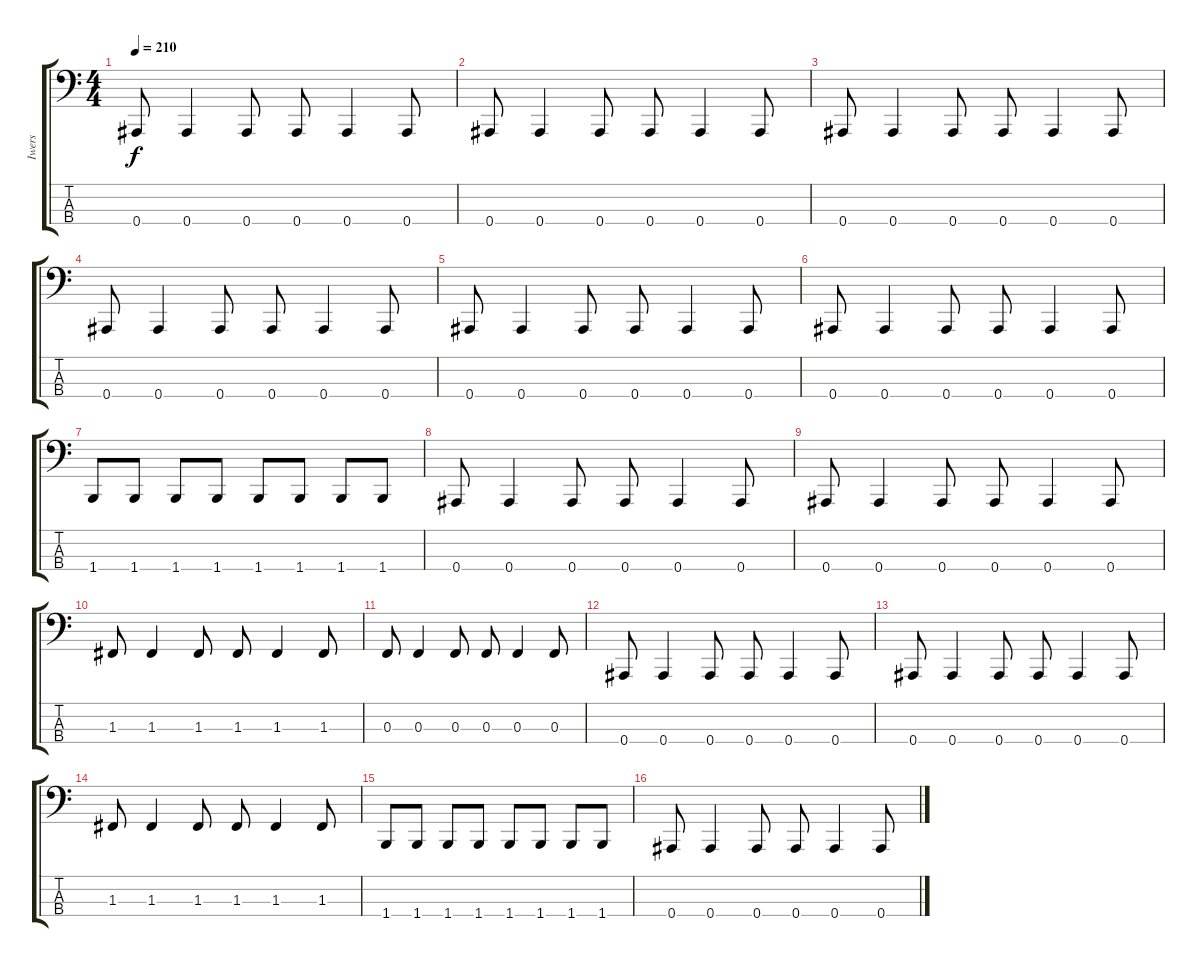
\track ("Iwers" "Iwers") {instrument electricbasspick}
\staff {score tabs}
\tuning (Eb2 Bb1 F1 Bb0) {hide}
\ts (4 4)
\tempo 210
\clef f4
\ks c
0.4.8{dy f} 0.4.4 0.4.8 0.4.8 0.4.4 0.4.8 |
0.4.8 0.4.4 0.4.8 0.4.8 0.4.4 0.4.8 |
0.4.8 0.4.4 0.4.8 0.4.8 0.4.4 0.4.8 |
0.4.8 0.4.4 0.4.8 0.4.8 0.4.4 0.4.8 |
0.4.8 0.4.4 0.4.8 0.4.8 0.4.4 0.4.8 |
0.4.8 0.4.4 0.4.8 0.4.8 0.4.4 0.4.8 |
1.4.8 1.4.8 1.4.8 1.4.8 1.4.8 1.4.8 1.4.8 1.4.8 |
0.4.8 0.4.4 0.4.8 0.4.8 0.4.4 0.4.8 |
0.4.8 0.4.4 0.4.8 0.4.8 0.4.4 0.4.8 |
1.3.8 1.3.4 1.3.8 1.3.8 1.3.4 1.3.8 |
0.3.8 0.3.4 0.3.8 0.3.8 0.3.4 0.3.8 |
0.4.8 0.4.4 0.4.8 0.4.8 0.4.4 0.4.8 |
0.4.8 0.4.4 0.4.8 0.4.8 0.4.4 0.4.8 |
1.3.8 1.3.4 1.3.8 1.3.8 1.3.4 1.3.8 |
1.4.8 1.4.8 1.4.8 1.4.8 1.4.8 1.4.8 1.4.8 1.4.8 |
0.4.8 0.4.4 0.4.8 0.4.8 0.4.4 0.4.8
